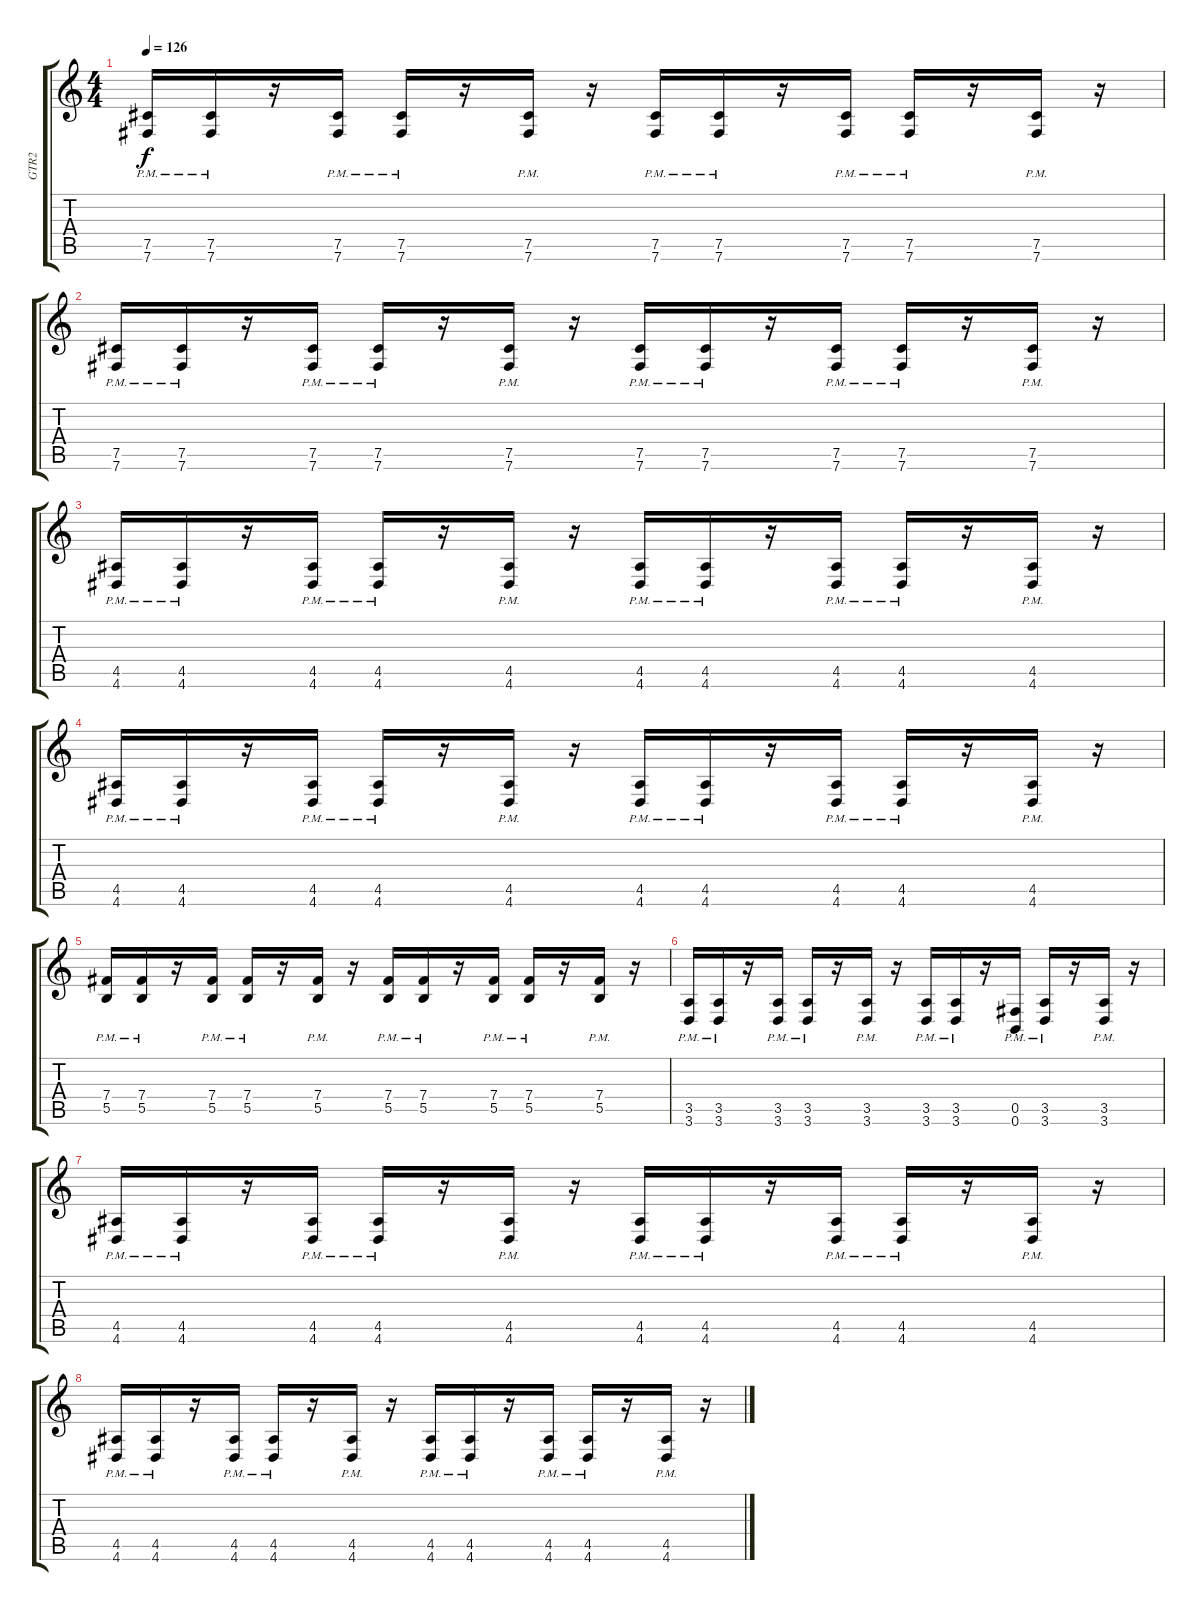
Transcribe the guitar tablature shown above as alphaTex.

\track ("GTR2" "GTR2") {instrument distortionguitar}
\staff {score tabs}
\tuning (Db4 Ab3 E3 B2 Gb2 B1) {hide}
\ts (4 4)
\tempo 126
\clef g2
\ks c
(7.5{pm} 7.6{pm}).16{dy f} (7.5{pm} 7.6{pm}).16 r.16 (7.5{pm} 7.6{pm}).16 (7.5{pm} 7.6{pm}).16 r.16 (7.5{pm} 7.6{pm}).16 r.16 (7.5{pm} 7.6{pm}).16 (7.5{pm} 7.6{pm}).16 r.16 (7.5{pm} 7.6{pm}).16 (7.5{pm} 7.6{pm}).16 r.16 (7.5{pm} 7.6{pm}).16 r.16 |
(7.5{pm} 7.6{pm}).16 (7.5{pm} 7.6{pm}).16 r.16 (7.5{pm} 7.6{pm}).16 (7.5{pm} 7.6{pm}).16 r.16 (7.5{pm} 7.6{pm}).16 r.16 (7.5{pm} 7.6{pm}).16 (7.5{pm} 7.6{pm}).16 r.16 (7.5{pm} 7.6{pm}).16 (7.5{pm} 7.6{pm}).16 r.16 (7.5{pm} 7.6{pm}).16 r.16 |
(4.5{pm} 4.6{pm}).16 (4.5{pm} 4.6{pm}).16 r.16 (4.5{pm} 4.6{pm}).16 (4.5{pm} 4.6{pm}).16 r.16 (4.5{pm} 4.6{pm}).16 r.16 (4.5{pm} 4.6{pm}).16 (4.5{pm} 4.6{pm}).16 r.16 (4.5{pm} 4.6{pm}).16 (4.5{pm} 4.6{pm}).16 r.16 (4.5{pm} 4.6{pm}).16 r.16 |
(4.5{pm} 4.6{pm}).16 (4.5{pm} 4.6{pm}).16 r.16 (4.5{pm} 4.6{pm}).16 (4.5{pm} 4.6{pm}).16 r.16 (4.5{pm} 4.6{pm}).16 r.16 (4.5{pm} 4.6{pm}).16 (4.5{pm} 4.6{pm}).16 r.16 (4.5{pm} 4.6{pm}).16 (4.5{pm} 4.6{pm}).16 r.16 (4.5{pm} 4.6{pm}).16 r.16 |
(7.4{pm} 5.5{pm}).16 (7.4{pm} 5.5{pm}).16 r.16 (7.4{pm} 5.5{pm}).16 (7.4{pm} 5.5{pm}).16 r.16 (7.4{pm} 5.5{pm}).16 r.16 (7.4{pm} 5.5{pm}).16 (7.4{pm} 5.5{pm}).16 r.16 (7.4{pm} 5.5{pm}).16 (7.4{pm} 5.5{pm}).16 r.16 (7.4{pm} 5.5{pm}).16 r.16 |
(3.5{pm} 3.6{pm}).16 (3.5{pm} 3.6{pm}).16 r.16 (3.5{pm} 3.6{pm}).16 (3.5{pm} 3.6{pm}).16 r.16 (3.5{pm} 3.6{pm}).16 r.16 (3.5{pm} 3.6{pm}).16 (3.5{pm} 3.6{pm}).16 r.16 (0.5{pm} 0.6{pm}).16 (3.5{pm} 3.6{pm}).16 r.16 (3.5{pm} 3.6{pm}).16 r.16 |
(4.5{pm} 4.6{pm}).16 (4.5{pm} 4.6{pm}).16 r.16 (4.5{pm} 4.6{pm}).16 (4.5{pm} 4.6{pm}).16 r.16 (4.5{pm} 4.6{pm}).16 r.16 (4.5{pm} 4.6{pm}).16 (4.5{pm} 4.6{pm}).16 r.16 (4.5{pm} 4.6{pm}).16 (4.5{pm} 4.6{pm}).16 r.16 (4.5{pm} 4.6{pm}).16 r.16 |
(4.5{pm} 4.6{pm}).16 (4.5{pm} 4.6{pm}).16 r.16 (4.5{pm} 4.6{pm}).16 (4.5{pm} 4.6{pm}).16 r.16 (4.5{pm} 4.6{pm}).16 r.16 (4.5{pm} 4.6{pm}).16 (4.5{pm} 4.6{pm}).16 r.16 (4.5{pm} 4.6{pm}).16 (4.5{pm} 4.6{pm}).16 r.16 (4.5{pm} 4.6{pm}).16 r.16
